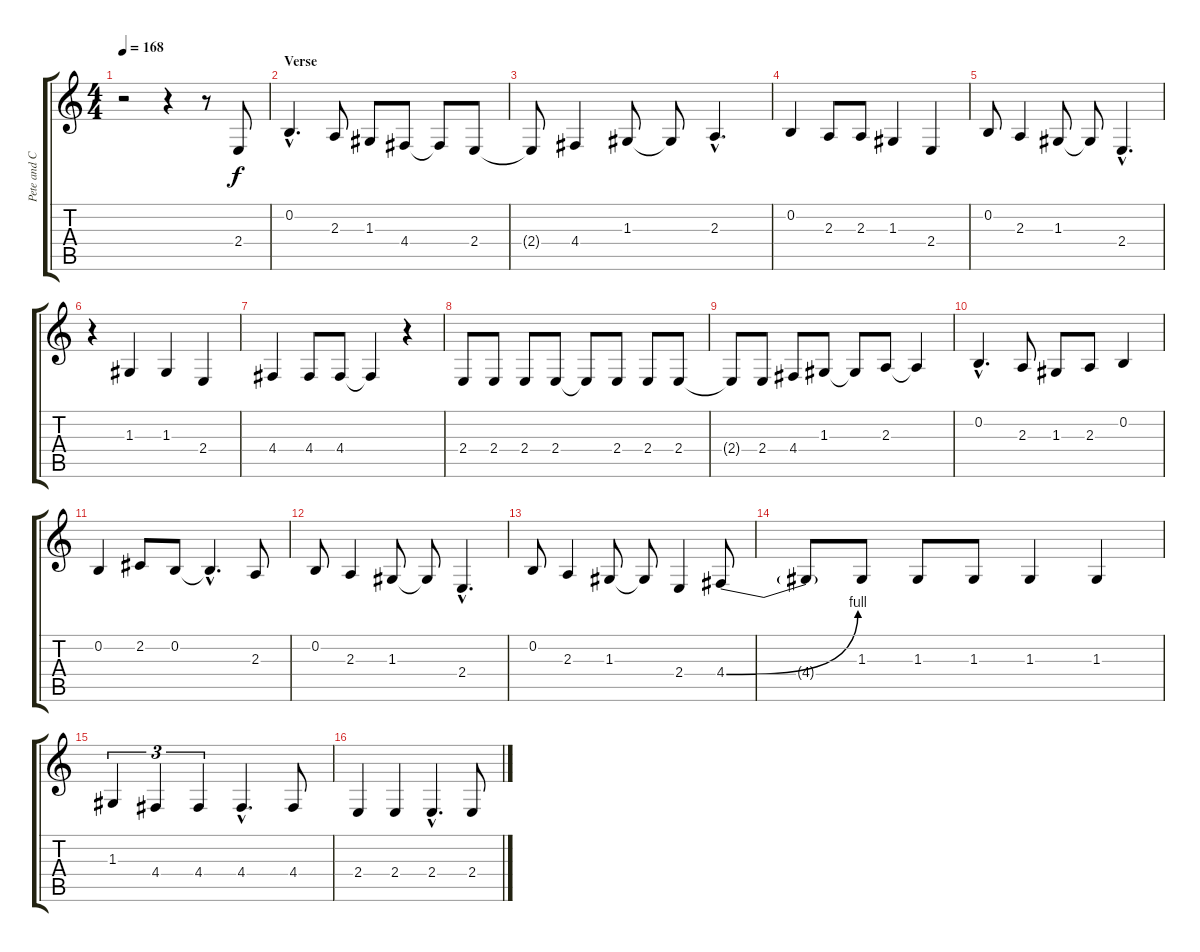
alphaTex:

\track ("Pete and Carl (Vocal)" "Pete and C") {instrument bassoon}
\staff {score tabs}
\tuning (E4 B3 G3 D3 A2 E2) {hide}
\ts (4 4)
\tempo 168
\clef g2
\ks c
r.2{dy f} r.4 r.8 2.4.8 |
\section ("" "Verse")
0.2{hac}.4{d} 2.3.8 1.3.8 4.4.8 4.4{t}.8 2.4.8 |
2.4{t}.8 4.4.4 1.3.8 1.3{t}.8 2.3{hac}.4{d} |
0.2.4 2.3.8 2.3.8 1.3.4 2.4.4 |
0.2.8 2.3.4 1.3.8 1.3{t}.8 2.4{hac}.4{d} |
r.4 1.3.4 1.3.4 2.4.4 |
4.4.4 4.4.8 4.4.8 4.4{t}.4 r.4 |
2.4.8 2.4.8 2.4.8 2.4.8 2.4{t}.8 2.4.8 2.4.8 2.4.8 |
2.4{t}.8 2.4.8 4.4.8 1.3.8 1.3{t}.8 2.3.8 2.3{t}.4 |
0.2{hac}.4{d} 2.3.8 1.3.8 2.3.8 0.2.4 |
0.2.4 2.2.8 0.2.8 0.2{hac t}.4{d} 2.3.8 |
0.2.8 2.3.4 1.3.8 1.3{t}.8 2.4{hac}.4{d} |
0.2.8 2.3.4 1.3.8 1.3{t}.8 2.4.4 4.4{be (bend 0 0 60 4)}.8 |
4.4{t}.8 1.3.8 1.3.8 1.3.8 1.3.4 1.3.4 |
1.3.4{tu (3 2)} 4.4.4{tu (3 2)} 4.4.4{tu (3 2)} 4.4{hac}.4{d} 4.4.8 |
2.4.4 2.4.4 2.4{hac}.4{d} 2.4.8
